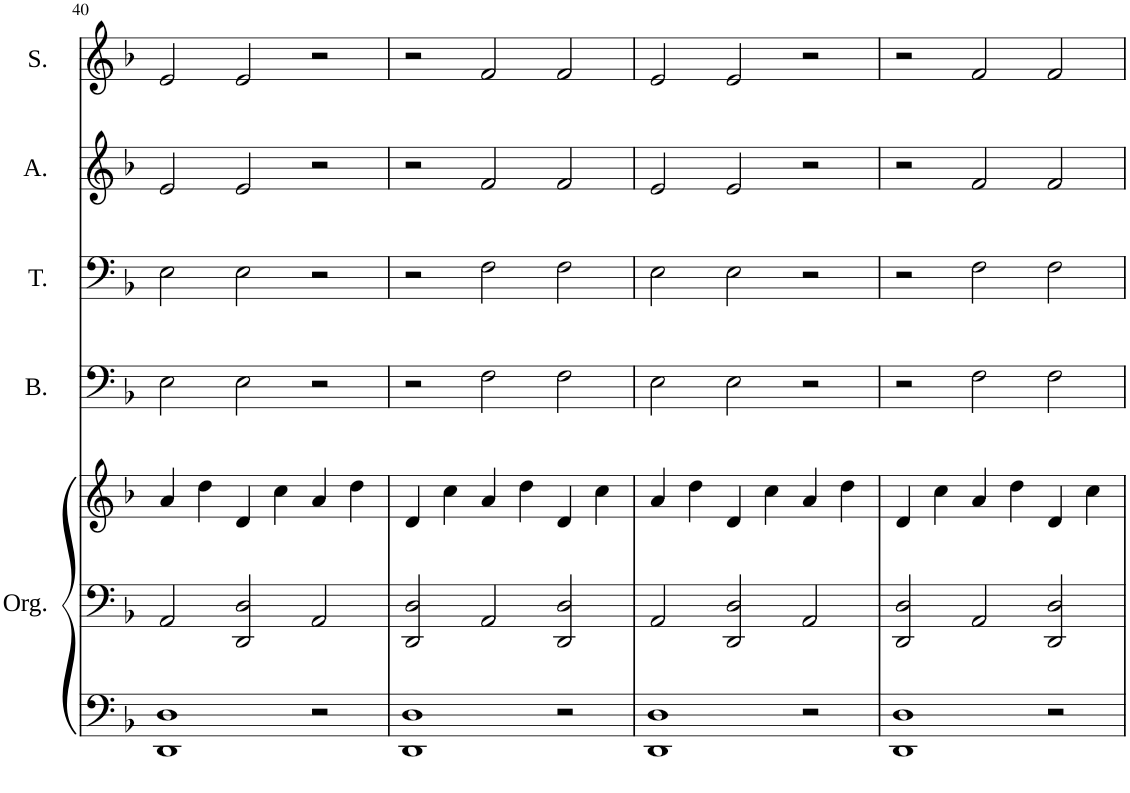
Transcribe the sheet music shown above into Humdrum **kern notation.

**kern	**kern	**kern	**kern	**kern	**kern	**kern
*part5	*part5	*part5	*part4	*part3	*part2	*part1
*staff7	*staff6	*staff5	*staff4	*staff3	*staff2	*staff1
*I"Organ	*	*	*I"Bass	*I"Tenor	*I"Alto	*I"Soprano
*I'Org.	*	*	*I'B.	*I'T.	*I'A.	*I'S.
!!LO:PB:g=z
*clefF4	*clefF4	*clefG2	*clefF4	*clefF4	*clefG2	*clefG2
*k[b-]	*k[b-]	*k[b-]	*k[b-]	*k[b-]	*k[b-]	*k[b-]
*M6/4	*M6/4	*M6/4	*M6/4	*M6/4	*M6/4	*M6/4
=40	=40	=40	=40	=40	=40	=40
1DD 1D	2AA/	4a/	2E\	2E\	2e/	2e/
.	.	4dd\	.	.	.	.
.	2DD/ 2D/	4d/	2E\	2E\	2e/	2e/
.	.	4cc\	.	.	.	.
2r	2AA/	4a/	2r	2r	2r	2r
.	.	4dd\	.	.	.	.
=41	=41	=41	=41	=41	=41	=41
1DD 1D	2DD/ 2D/	4d/	2r	2r	2r	2r
.	.	4cc\	.	.	.	.
.	2AA/	4a/	2F\	2F\	2f/	2f/
.	.	4dd\	.	.	.	.
2r	2DD/ 2D/	4d/	2F\	2F\	2f/	2f/
.	.	4cc\	.	.	.	.
=42	=42	=42	=42	=42	=42	=42
1DD 1D	2AA/	4a/	2E\	2E\	2e/	2e/
.	.	4dd\	.	.	.	.
.	2DD/ 2D/	4d/	2E\	2E\	2e/	2e/
.	.	4cc\	.	.	.	.
2r	2AA/	4a/	2r	2r	2r	2r
.	.	4dd\	.	.	.	.
=43	=43	=43	=43	=43	=43	=43
1DD 1D	2DD/ 2D/	4d/	2r	2r	2r	2r
.	.	4cc\	.	.	.	.
.	2AA/	4a/	2F\	2F\	2f/	2f/
.	.	4dd\	.	.	.	.
2r	2DD/ 2D/	4d/	2F\	2F\	2f/	2f/
.	.	4cc\	.	.	.	.
=	=	=	=	=	=	=
*-	*-	*-	*-	*-	*-	*-
